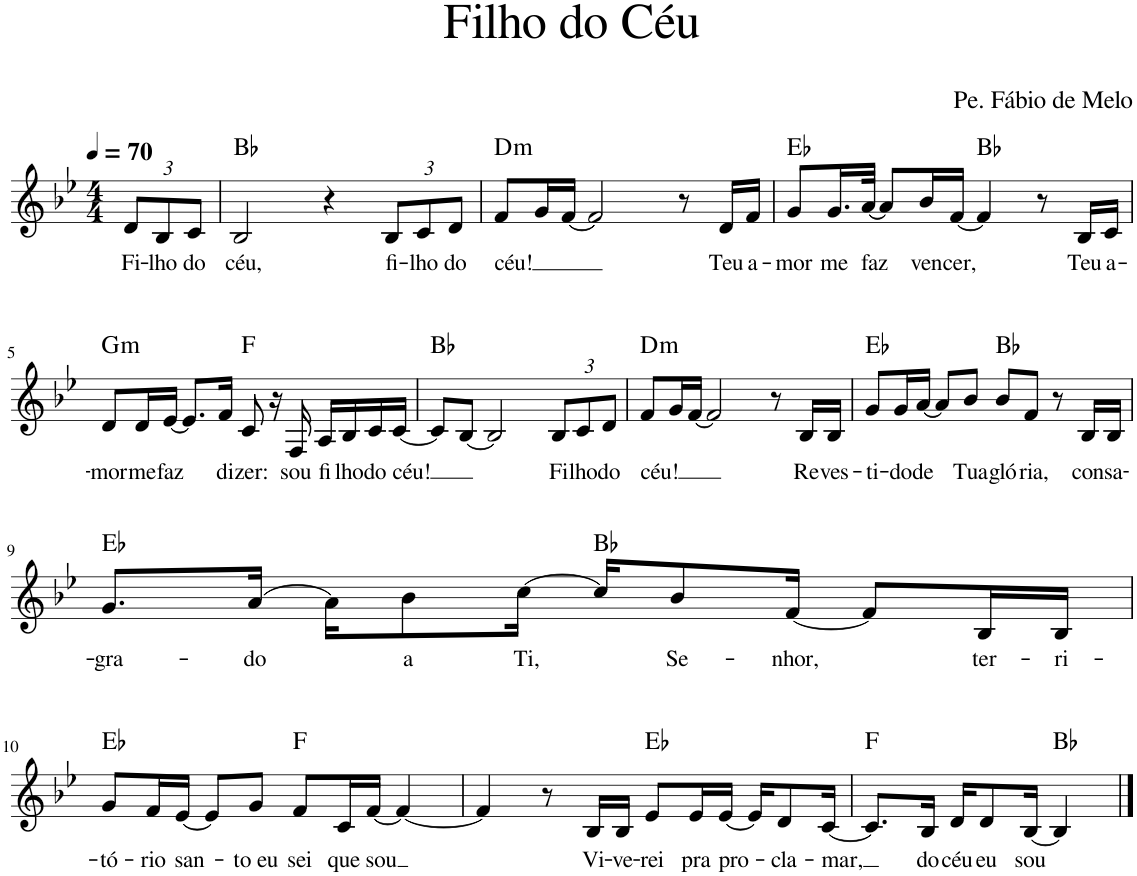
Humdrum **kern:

**kern	**text	**harte
*part1	*part1	*part1
*staff1	*staff1	*
*I"Voz	*	*
*I'Vo.	*	*
*clefG2	*	*
*k[b-e-]	*	*
*M4/4	*	*
*MM70	*	*
*Xbrackettup	*	*
=1	=1	=1
!	!LO:LY:b	!
12d/L	Fi-	.
!	!LO:LY:b	!
12B-/	-lho	.
!	!LO:LY:b	!
12c/J	do	.
=2	=2	=2
!	!LO:LY:b	!
2B-/	céu,	Bb:maj
4r	.	.
!	!LO:LY:b	!
12B-/L	fi-	.
!	!LO:LY:b	!
12c/	-lho	.
!	!LO:LY:b	!
12d/J	do	.
=3	=3	=3
!	!LO:LY:b	!LO:H:kt=m
8f/L	céu!	D:min
16g/L	.	.
[16f/JJ	.	.
2f/]	.	.
8r	.	.
!	!LO:LY:b	!
16d/LL	Teu	.
!	!LO:LY:b	!
16f/JJ	a-	.
=4	=4	=4
!	!LO:LY:b	!
8g/L	-mor	Eb:maj
!	!LO:LY:b	!
16.g/L	me	.
!	!LO:LY:b	!
[32a/JJk	faz	.
8a/L]	.	.
!	!LO:LY:b	!
16b-/L	ven-	.
!	!LO:LY:b	!
[16f/JJ	-cer,	.
4f/]	.	Bb:maj
8r	.	.
!	!LO:LY:b	!
16B-/LL	Teu	.
!	!LO:LY:b	!
16c/JJ	a-	.
!!LO:LB:g=z
=5	=5	=5
!	!LO:LY:b	!LO:H:kt=m
8d/L	-mor	G:min
!	!LO:LY:b	!
16d/L	me	.
!	!LO:LY:b	!
[16e-/JJ	faz	.
8.e-/L]	.	.
!	!LO:LY:b	!
16f/Jk	di-	.
!	!LO:LY:b	!
8c/	-zer:	F:maj
16r	.	.
!	!LO:LY:b	!
16F/	sou	.
!	!LO:LY:b	!
16A/LL	fi-	.
!	!LO:LY:b	!
16B-/	-lho	.
!	!LO:LY:b	!
16c/	do	.
!	!LO:LY:b	!
[16c/JJ	céu!	.
=6	=6	=6
8c/L]	.	Bb:maj
[8B-/J	.	.
2B-/]	.	.
!	!LO:LY:b	!
12B-/L	Fi-	.
!	!LO:LY:b	!
12c/	-lho	.
!	!LO:LY:b	!
12d/J	do	.
=7	=7	=7
!	!LO:LY:b	!LO:H:kt=m
8f/L	céu!	D:min
16g/L	.	.
[16f/JJ	.	.
2f/]	.	.
8r	.	.
!	!LO:LY:b	!
16B-/LL	Re-	.
!	!LO:LY:b	!
16B-/JJ	-ves-	.
=8	=8	=8
!	!LO:LY:b	!
8g/L	-ti-	Eb:maj
!	!LO:LY:b	!
16g/L	-do	.
!	!LO:LY:b	!
[16a/JJ	de	.
8a/L]	.	.
!	!LO:LY:b	!
8b-/J	Tua	.
!	!LO:LY:b	!
8b-/L	gló-	Bb:maj
!	!LO:LY:b	!
8f/J	-ria,	.
8r	.	.
!	!LO:LY:b	!
16B-/LL	con-	.
!	!LO:LY:b	!
16B-/JJ	-sa-	.
!!LO:LB:g=z
=9	=9	=9
!	!LO:LY:b	!
8.g/L	-gra-	Eb:maj
!	!LO:LY:b	!
[16a/Jk	-do	.
16a\KL]	.	.
!	!LO:LY:b	!
8b-\	a	.
!	!LO:LY:b	!
[16cc\Jk	Ti,	.
16cc/KL]	.	Bb:maj
!	!LO:LY:b	!
8b-/	Se-	.
!	!LO:LY:b	!
[16f/Jk	-nhor,	.
8f/L]	.	.
!	!LO:LY:b	!
16B-/L	ter-	.
!	!LO:LY:b	!
16B-/JJ	-ri-	.
!!LO:LB:g=z
=10	=10	=10
!	!LO:LY:b	!
8g/L	-tó-	Eb:maj
!	!LO:LY:b	!
16f/L	-rio	.
!	!LO:LY:b	!
[16e-/JJ	san-	.
8e-/L]	.	.
!	!LO:LY:b	!
8g/J	-to eu	.
!	!LO:LY:b	!
8f/L	sei	F:maj
!	!LO:LY:b	!
16c/L	que	.
!	!LO:LY:b	!
[16f/JJ	sou	.
4f/_	.	.
=11	=11	=11
4f/]	.	.
8r	.	.
!	!LO:LY:b	!
16B-/LL	Vi-	.
!	!LO:LY:b	!
16B-/JJ	-ve-	.
!	!LO:LY:b	!
8e-/L	-rei	Eb:maj
!	!LO:LY:b	!
16e-/L	pra	.
!	!LO:LY:b	!
[16e-/JJ	pro-	.
16e-/KL]	.	.
!	!LO:LY:b	!
8d/	-cla-	.
!	!LO:LY:b	!
[16c/Jk	-mar,	.
=12	=12	=12
8.c/L]	.	F:maj
!	!LO:LY:b	!
16B-/Jk	do	.
!	!LO:LY:b	!
16d/KL	céu	.
!	!LO:LY:b	!
8d/	eu	.
!	!LO:LY:b	!
[16B-/Jk	sou	.
4B-/]	.	Bb:maj
==	==	==
*-	*-	*-
